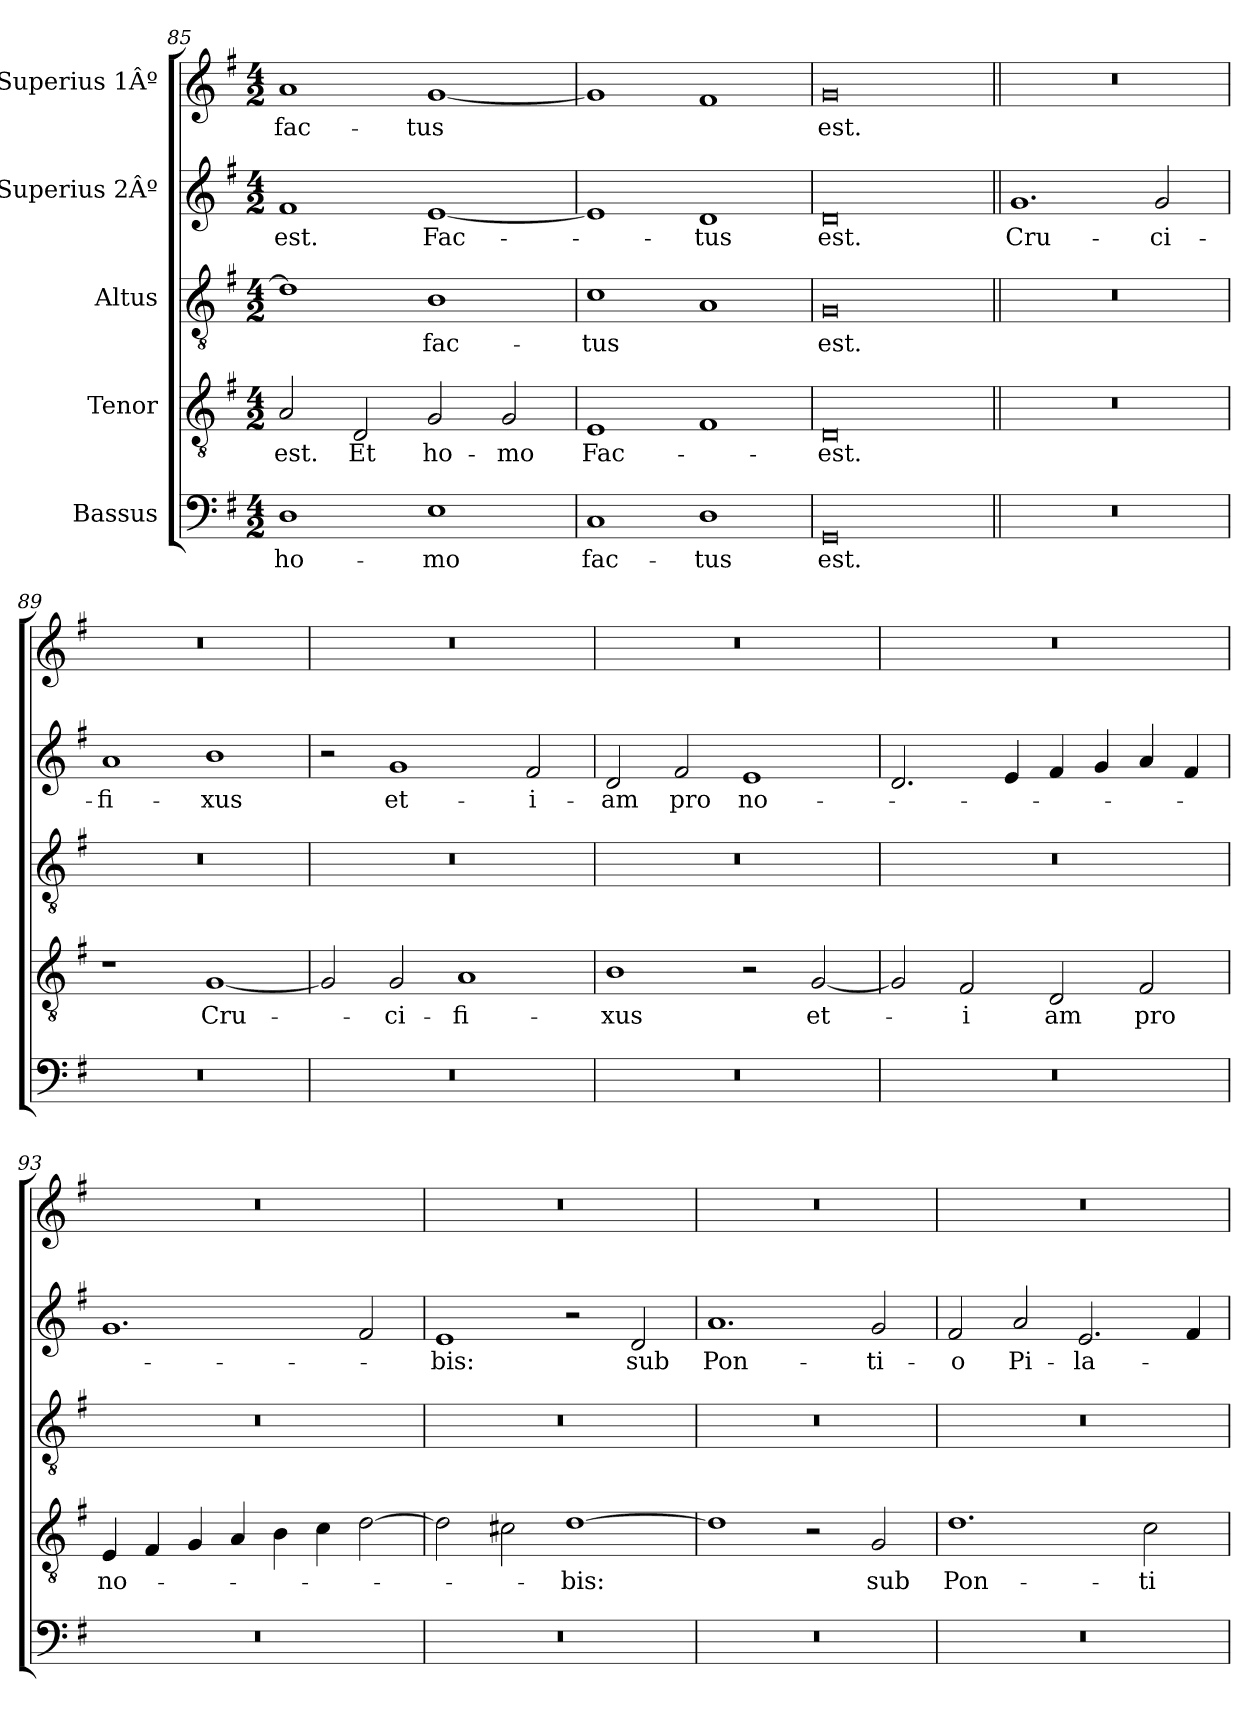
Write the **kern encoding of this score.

**kern	**text	**kern	**text	**kern	**text	**kern	**text	**kern	**text
*part5	*part5	*part4	*part4	*part3	*part3	*part2	*part2	*part1	*part1
*staff5	*staff5	*staff4	*staff4	*staff3	*staff3	*staff2	*staff2	*staff1	*staff1
*I"Bassus	*	*I"Tenor	*	*I"Altus	*	*I"Superius 2Âº	*	*I"Superius 1Âº	*
*clefF4	*	*clefGv2	*	*clefGv2	*	*clefG2	*	*clefG2	*
*k[f#]	*	*k[f#]	*	*k[f#]	*	*k[f#]	*	*k[f#]	*
*M4/2	*	*M4/2	*	*M4/2	*	*M4/2	*	*M4/2	*
=85	=85	=85	=85	=85	=85	=85	=85	=85	=85
1D\	ho-	2A/	est.	1d\]	.	1f#/	est.	1a/	fac-
.	.	2D/	Et	.	.	.	.	.	.
1E\	-mo	2G/	ho-	1B\	fac-	[1e/	Fac-	[1g/	-tus
.	.	2G/	-mo	.	.	.	.	.	.
=86	=86	=86	=86	=86	=86	=86	=86	=86	=86
1C/	fac-	1E/	Fac-	1c\	-tus	1e/]	.	1g/]	.
1D\	-tus	1F#/	.	1A/	.	1d/	-tus	1f#/	.
=87	=87	=87	=87	=87	=87	=87	=87	=87	=87
0GG/	est.	0D/	-est.	0G/	est.	0d/	est.	0g/	est.
=88||	=88||	=88||	=88||	=88||	=88||	=88||	=88||	=88||	=88||
0r	.	0r	.	0r	.	1.g/	Cru-	0r	.
.	.	.	.	.	.	2g/	-ci-	.	.
=89	=89	=89	=89	=89	=89	=89	=89	=89	=89
0r	.	1r	.	0r	.	1a/	-fi-	0r	.
.	.	[1G/	Cru-	.	.	1b\	-xus	.	.
=90	=90	=90	=90	=90	=90	=90	=90	=90	=90
0r	.	2G/]	.	0r	.	2r	.	0r	.
.	.	2G/	-ci-	.	.	1g/	et-	.	.
.	.	1A/	-fi-	.	.	.	.	.	.
.	.	.	.	.	.	2f#/	-i-	.	.
=91	=91	=91	=91	=91	=91	=91	=91	=91	=91
0r	.	1B\	-xus	0r	.	2d/	-am	0r	.
.	.	.	.	.	.	2f#/	pro	.	.
.	.	2r	.	.	.	1e/	no-	.	.
.	.	[2G/	et-	.	.	.	.	.	.
=92	=92	=92	=92	=92	=92	=92	=92	=92	=92
0r	.	2G/]	.	0r	.	2.d/	.	0r	.
.	.	2F#/	-i	.	.	.	.	.	.
.	.	.	.	.	.	4e/	.	.	.
.	.	2D/	am	.	.	4f#/	.	.	.
.	.	.	.	.	.	4g/	.	.	.
.	.	2F#/	pro	.	.	4a/	.	.	.
.	.	.	.	.	.	4f#/	.	.	.
=93	=93	=93	=93	=93	=93	=93	=93	=93	=93
0r	.	4E/	no-	0r	.	1.g/	.	0r	.
.	.	4F#/	.	.	.	.	.	.	.
.	.	4G/	.	.	.	.	.	.	.
.	.	4A/	.	.	.	.	.	.	.
.	.	4B\	.	.	.	.	.	.	.
.	.	4c\	.	.	.	.	.	.	.
.	.	[2d\	.	.	.	2f#/	.	.	.
=94	=94	=94	=94	=94	=94	=94	=94	=94	=94
0r	.	2d\]	.	0r	.	1e/	-bis:	0r	.
.	.	2c#X\	.	.	.	.	.	.	.
.	.	[1d\	-bis:	.	.	2r	.	.	.
.	.	.	.	.	.	2d/	sub	.	.
=95	=95	=95	=95	=95	=95	=95	=95	=95	=95
0r	.	1d\]	.	0r	.	1.a/	Pon-	0r	.
.	.	2r	.	.	.	.	.	.	.
.	.	2G/	sub	.	.	2g/	-ti-	.	.
=96	=96	=96	=96	=96	=96	=96	=96	=96	=96
0r	.	1.d\	Pon-	0r	.	2f#/	-o	0r	.
.	.	.	.	.	.	2a/	Pi-	.	.
.	.	.	.	.	.	2.e/	-la-	.	.
.	.	2c\	-ti	.	.	.	.	.	.
.	.	.	.	.	.	4f#/	.	.	.
=	=	=	=	=	=	=	=	=	=
*-	*-	*-	*-	*-	*-	*-	*-	*-	*-
